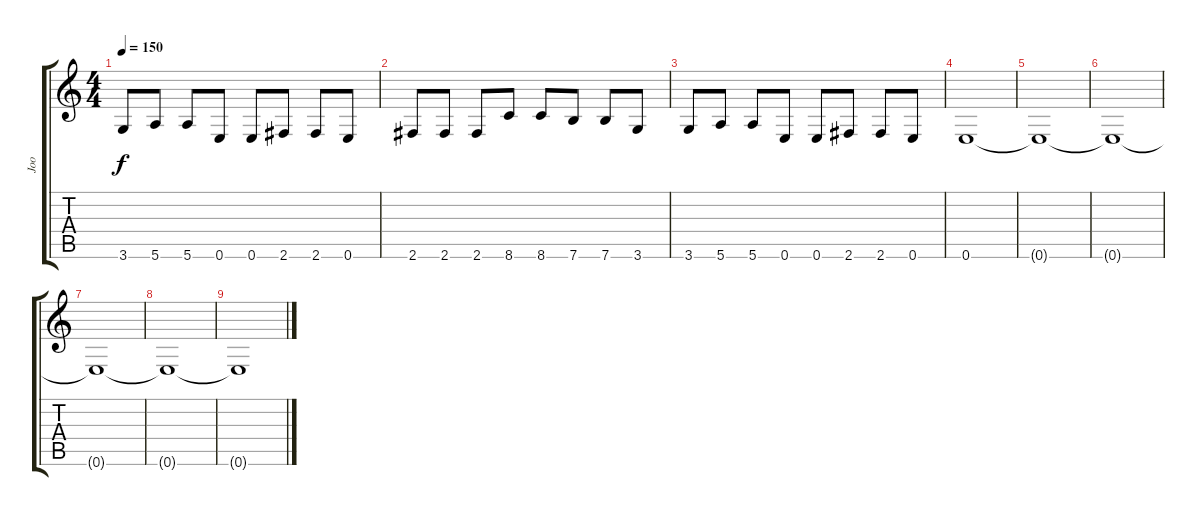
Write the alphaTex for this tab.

\track ("Joo" "Joo") {instrument overdrivenguitar}
\staff {score tabs}
\tuning (E4 B3 G3 D3 A2 E2) {hide}
\ts (4 4)
\tempo 150
\clef g2
\ks c
3.6.8{dy f} 5.6.8 5.6.8 0.6.8 0.6.8 2.6.8 2.6.8 0.6.8 |
2.6.8 2.6.8 2.6.8 8.6.8 8.6.8 7.6.8 7.6.8 3.6.8 |
3.6.8 5.6.8 5.6.8 0.6.8 0.6.8 2.6.8 2.6.8 0.6.8 |
0.6.1 |
0.6{t}.1{volume 12} |
0.6{t}.1{volume 10} |
0.6{t}.1{volume 8} |
0.6{t}.1{volume 6} |
0.6{t}.1{volume 3}
